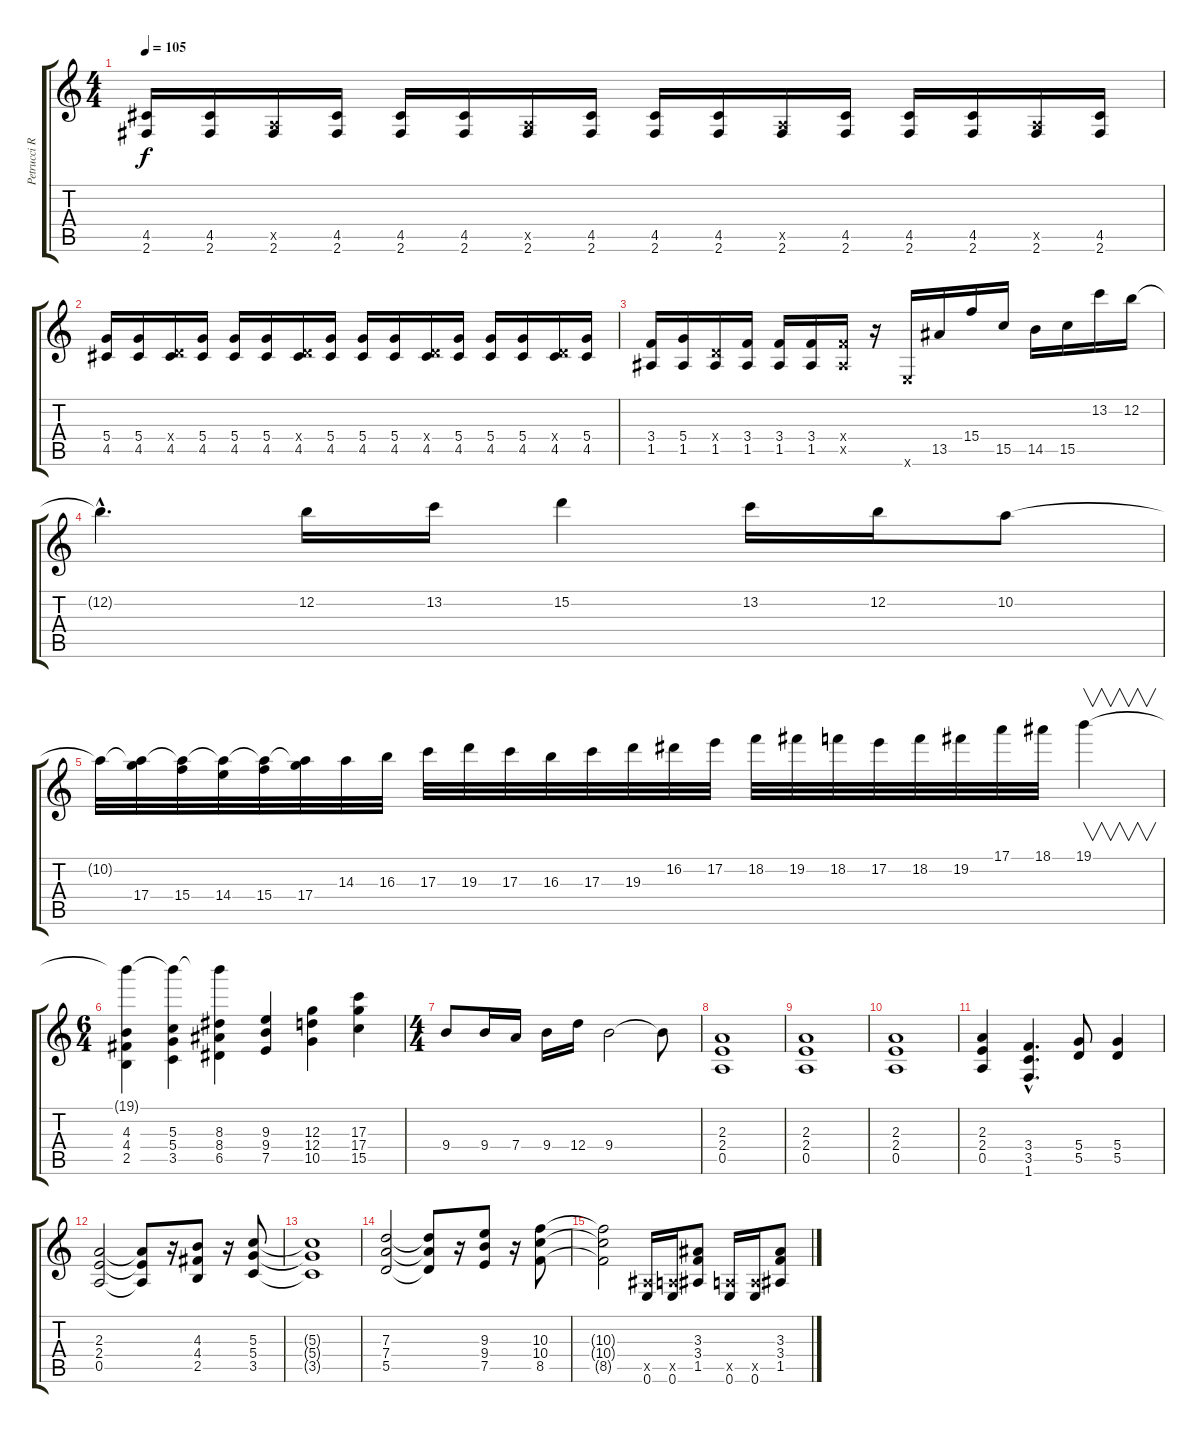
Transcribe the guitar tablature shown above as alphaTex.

\track ("Petrucci Rythm" "Petrucci R") {instrument distortionguitar}
\staff {score tabs}
\tuning (E4 B3 G3 D3 A2 E2) {hide}
\ts (4 4)
\tempo 105
\clef g2
\ks c
(4.5 2.6).16{dy f} (4.5 2.6).16 (0.5{x} 2.6).16 (4.5 2.6).16 (4.5 2.6).16 (4.5 2.6).16 (0.5{x} 2.6).16 (4.5 2.6).16 (4.5 2.6).16 (4.5 2.6).16 (0.5{x} 2.6).16 (4.5 2.6).16 (4.5 2.6).16 (4.5 2.6).16 (0.5{x} 2.6).16 (4.5 2.6).16 |
(5.4 4.5).16 (5.4 4.5).16 (0.4{x} 4.5).16 (5.4 4.5).16 (5.4 4.5).16 (5.4 4.5).16 (0.4{x} 4.5).16 (5.4 4.5).16 (5.4 4.5).16 (5.4 4.5).16 (0.4{x} 4.5).16 (5.4 4.5).16 (5.4 4.5).16 (5.4 4.5).16 (0.4{x} 4.5).16 (5.4 4.5).16 |
(3.4 1.5).16 (5.4 1.5).16 (0.4{x} 1.5).16 (3.4 1.5).16 (3.4 1.5).16 (3.4 1.5).16 (3.4{x} 1.5{x}).16 r.16 0.6{x}.16 13.5.16 15.4.16 15.5.16 14.5.16 15.5.16 13.2.16 12.2.16 |
12.2{hac t}.4{d} 12.2.16 13.2.16 15.2.4 13.2.16 12.2.16 10.2.8 |
10.2{t}.32 (10.2{t} 17.4).32 (10.2{t} 15.4).32 (10.2{t} 14.4).32 (10.2{t} 15.4).32 (10.2{t} 17.4).32 14.3.32 16.3.32 17.3.32 19.3.32 17.3.32 16.3.32 17.3.32 19.3.32 16.2.32 17.2.32 18.2.32 19.2.32 18.2.32 17.2.32 18.2.32 19.2.32 17.1.32 18.1.32 19.1.4{v} |
\ts (6 4)
(19.1{t} 4.3 4.4 2.5).4 (19.1{t} 5.3 5.4 3.5).4 (19.1{t} 8.3 8.4 6.5).4 (9.3 9.4 7.5).4 (12.3 12.4 10.5).4 (17.3 17.4 15.5).4 |
\ts (4 4)
9.4.8 9.4.16 7.4.16 9.4.16 12.4.16 9.4.2 9.4{t}.8 |
(2.3 2.4 0.5).1 |
(2.3 2.4 0.5).1 |
(2.3 2.4 0.5).1 |
(2.3 2.4 0.5).4 (3.4{hac} 3.5{hac} 1.6{hac}).4{d} (5.4 5.5).8 (5.4 5.5).4 |
(2.3 2.4 0.5).2 (2.3{t} 2.4{t} 0.5{t}).8 r.16 (4.3 4.4 2.5).8 r.16 (5.3 5.4 3.5).8 |
(5.3{t} 5.4{t} 3.5{t}).1 |
(7.3 7.4 5.5).2 (7.3{t} 7.4{t} 5.5{t}).8 r.16 (9.3 9.4 7.5).8 r.16 (10.3 10.4 8.5).8 |
(10.3{t} 10.4{t} 8.5{t}).2 (1.5{x} 0.6).16 (0.5{x} 0.6).16 (3.3 3.4 1.5).8 (0.5{x} 0.6).16 (0.5{x} 0.6).16 (3.3 3.4 1.5).8
